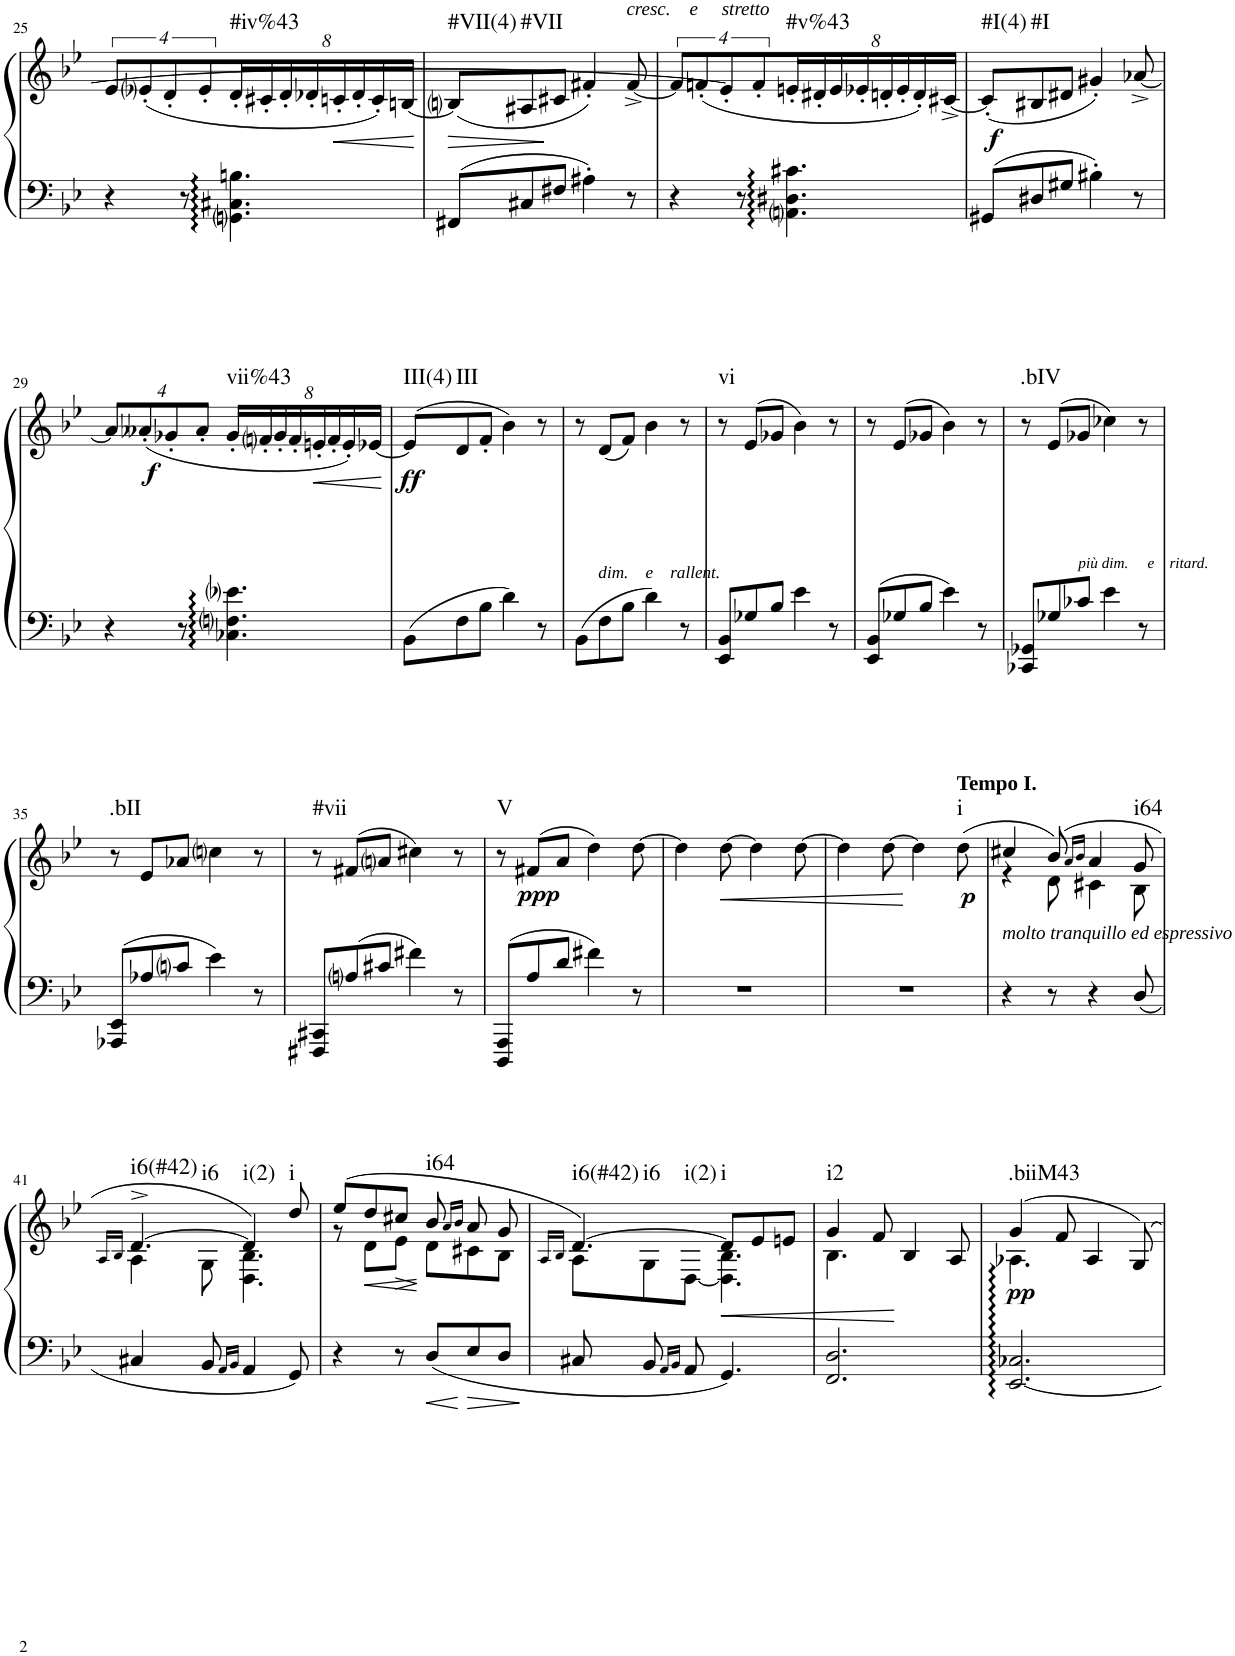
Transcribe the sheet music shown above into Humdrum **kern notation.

**kern	**kern	**dynam	**harte
*part1	*part1	*part1	*part1
*staff2	*staff1	*staff1/2	*
*I"Midi_1	*	*	*
!!LO:PB:g=z
*clefF4	*clefG2	*	*
*k[b-e-]	*k[b-e-]	*	*
*B-:	*B-:	*	*
*M6/8	*M6/8	*	*
=25	=25	=25	=25
*^	*^	*	*
4r	2ryy	32%3e-/L	2.ryy	.	.
.	.	(32%3e-i'/	.	.	.
.	.	32%3d'/	.	.	.
8r	.	.	.	.	.
.	.	32%3e-'/	.	.	.
*	*	*Xbrackettup	*	*	*
!	!	!	!	!	!LO:H:kt=#iv%43
4.GGni\ 4.C#X\ 4.Bn\	.	64%3d'/L	.	.	N
.	.	64%3c#X'/	.	.	.
.	.	64%3d'/	.	.	.
.	4ryy	.	.	.	.
.	.	64%3d-X'/	.	.	.
!	!	!	!	!LO:HP:b	!
.	.	64%3cn'/	.	<	.
.	.	64%3d-'/	.	.	.
.	.	64%3c'/)	.	.	.
.	.	[64%3Bn/JJ	.	.	.
*v	*v	*	*	*	*
*	*v	*v	*	*
.	.	[	.
=26	=26	=26	=26
!	!	!LO:HP:b	!LO:H:kt=#VII(4)
8FF#X/L	(8Bni/L]	>	N
!	!	!	!LO:H:kt=#VII
8C#X/	8A#X/	.	N
8F#X/J	8c#X/J	]	.
4A#X'\	4f#X'/)	.	.
!	!LO:TX:a:i:t=cresc.    e     stretto	!	!
8r	[8f#^/	.	.
=27	=27	=27	=27
*	*brackettup	*	*
4r	32%3f#/L]	.	.
.	(32%3fn'/	.	.
.	32%3e'/]	.	.
8r	.	.	.
.	32%3f'/	.	.
*	*Xbrackettup	*	*
!	!	!	!LO:H:kt=#v%43
4.AAni\ 4.D#X\ 4.c#X\	64%3en'/L	.	N
.	64%3d#X'/	.	.
.	64%3e/	.	.
.	64%3e-X'/	.	.
.	64%3dn'/	.	.
.	64%3e-'/	.	.
.	64%3d'/)	.	.
.	[64%3c#X^/JJ	.	.
=28	=28	=28	=28
!	!	!LO:DY:b	!LO:H:kt=#I(4)
8GG#X/L	(8c#'/L]	f	N
!	!	!	!LO:H:kt=#I
8D#X/	8B#X/	.	N
8G#X/J	8d#X/J	.	.
4B#X'\	4g#X'/)	.	.
8r	[8a-X^/	.	.
!!LO:LB:g=z
=29	=29	=29	=29
4r	32%3a-/L]	.	.
!	!	!LO:DY:b	!
.	(32%3a--X'/	f	.
.	32%3g-X'/	.	.
8r	.	.	.
.	32%3a--'/J	.	.
!	!	!	!LO:H:kt=vii%43
4.C-X\ 4.Fni\ 4.e-i\	64%3g-'/LL	.	N
.	64%3fni'/	.	.
.	64%3g-'/	.	.
.	64%3f'/	.	.
!	!	!LO:HP:b	!
.	64%3en'/	<	.
.	64%3f'/	.	.
.	64%3e'/)	.	.
.	[64%3e-X/JJ	.	.
.	.	[	.
=30	=30	=30	=30
!	!	!LO:DY:b	!LO:H:kt=III(4)
8BB-\L	(8e-/L]	ff	N
!	!	!	!LO:H:kt=III
8F\	8d/	.	N
8B-\J	8f'/J	.	.
4d\	4b-\)	.	.
8r	8r	.	.
=31	=31	=31	=31
8BB-\L	8r	.	.
!	!LO:TX:b:i:t=dim.    e    rallent.	!	!
8F\	(8d/L	.	.
8B-\J	8f/J)	.	.
4d\	4b-\	.	.
8r	8r	.	.
=32	=32	=32	=32
!	!	!	!LO:H:kt=vi
8EE-/ 8BB-/L	8r	.	N
8G-X/	(8e-/L	.	.
8B-/J	8g-X/J	.	.
4e-\	4b-\)	.	.
8r	8r	.	.
=33	=33	=33	=33
8EE-/ 8BB-/L	8r	.	.
8G-X/	(8e-/L	.	.
8B-/J	8g-X/J	.	.
4e-\	4b-\)	.	.
8r	8r	.	.
=34	=34	=34	=34
!	!	!	!LO:H:kt=.bIV
8CC-X/ 8GG-X/L	8r	.	N
8G-X/	(8e-/L	.	.
!	!LO:TX:b:i:t=più dim.     e    ritard.	!	!
8c-X/J	8g-X/J	.	.
4e-\	4cc-X\)	.	.
8r	8r	.	.
!!LO:LB:g=z
=35	=35	=35	=35
!	!	!	!LO:H:kt=.bII
8AAA-X/ 8EE-/L	8r	.	N
8A-X/	8e-/L	.	.
8cni/J	8a-X/J	.	.
4e-\	4ccni\	.	.
8r	8r	.	.
=36	=36	=36	=36
*	*^	*	*
!	!	!	!	!LO:H:kt=#vii
8FFF#X/ 8CC#X/L	8r	2ryy	.	N
8Ani/	(8f#X/L	.	.	.
8c#X/J	8ani/J	.	.	.
4f#X\	4cc#X\)	.	.	.
.	.	4ryy	.	.
8r	8r	.	.	.
=37	=37	=37	=37	=37
!	!	!	!	!LO:H:kt=V
8DDD/ 8AAA/L	8r	2ryy	.	N
!	!	!	!LO:DY:b	!
8A/	(8f#X/L	.	ppp	.
8d/J	8a/J	.	.	.
4f#X\	4dd\)	.	.	.
.	.	4ryy	.	.
8r	[8dd\	.	.	.
=38	=38	=38	=38	=38
2.r	4dd\]	2ryy	.	.
!	!	!	!LO:HP:b	!
.	[8dd\	.	<	.
.	4dd\]	.	.	.
.	.	4ryy	.	.
.	[8dd\	.	.	.
=39	=39	=39	=39	=39
2.r	4dd\]	2ryy	.	.
.	[8dd\	.	.	.
.	4dd\]	.	[	.
.	.	4ryy	.	.
!	!LO:TX:a:B:t=Tempo I.	!	!	!
!	!	!	!LO:DY:b	!LO:H:kt=i
.	(8dd\	.	p	N
=40	=40	=40	=40	=40
!LO:TX:a:i:t=molto tranquillo ed espressivo	!	!	!	!
4r	4cc#X/	4r	.	.
8r	(8b-/)	8d\	.	.
.	16qa/LL	.	.	.
.	16qb-/JJ	.	.	.
4r	4a/	4c#X\	.	.
!	!	!	!	!LO:H:kt=i64
8D/	8g/	8B-\	.	N
!!LO:LB:g=z	!!
=41	=41	=41	=41	=41
.	16qA/LL	.	.	.
.	16qB-/JJ	.	.	.
!	!	!	!	!LO:H:kt=i6(#42)
4C#X/	[4.d^/	4A\	.	N
!	!	!	!	!LO:H:kt=i6
8BB-/	.	8G\	.	N
16qAA/LL	.	.	.	.
16qBB-/JJ	.	.	.	.
!	!	!	!	!LO:H:kt=i(2)
4AA/	4d/])	4.D\ 4.B-\	.	N
!	!	!	!	!LO:H:kt=i
8GG/	8dd/	.	.	N
=42	=42	=42	=42	=42
4r	(8ee-/L	8r	.	.
!	!	!	!LO:HP:b	!
.	8dd/	8d\L	<	.
!	!	!	!LO:HP:b	!
8r	8cc#X/J	8e-\J	>	.
!	!	!	!	!LO:H:kt=i64
8D/L	8b-/	8d\L	[ ]	N
.	16qa/LL	.	.	.
.	16qb-/JJ	.	.	.
8E-/	8a/	8c#X\	.	.
8D/J	8g/	8B-\J	.	.
=43	=43	=43	=43	=43
.	16qA/LL	.	.	.
.	16qB-/JJ	.	.	.
!	!	!	!	!LO:H:kt=i6(#42)
8C#X/	[4.d/)	8A\L	.	N
!	!	!	!	!LO:H:kt=i6
8BB-/	.	8G\	.	N
16qAA/LL	.	.	.	.
16qBB-/JJ	.	.	.	.
!	!	!	!	!LO:H:kt=i(2)
8AA/	.	[8D\J	.	N
!	!	!	!LO:HP:b	!LO:H:kt=i
4.GG/	8d/L]	4.D\] 4.B-\	<	N
.	8e-/	.	.	.
.	8en/J	.	.	.
=44	=44	=44	=44	=44
!	!	!	!	!LO:H:kt=i2
2.FF/ 2.D/	4g/	4.B-\	.	N
.	8f/	.	.	.
.	4B-/	8ryy	[	.
.	.	4ryy	.	.
.	8A/	.	.	.
=45	=45	=45	=45	=45
!	!	!	!LO:DY:b	!LO:H:kt=.biiM43
[2.EE-/ 2.C-X/	(4g/	4.A-X\	pp	N
.	8f/	.	.	.
.	4A-/	8ryy	.	.
.	.	4ryy	.	.
.	8G/)	.	.	.
*	*v	*v	*	*
=	=	=	=
*-	*-	*-	*-
